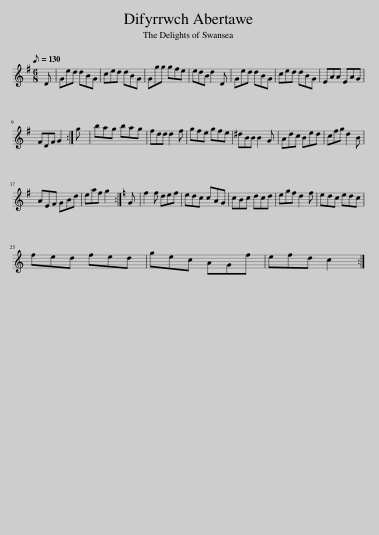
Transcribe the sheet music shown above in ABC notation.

X:1
L:1/8
Q:1/8=130
M:6/8
I:linebreak $
K:G
V:1 treble
V:1
 D | Ged dBG | ced dBG | Ggg gfe | edB d2 D | %5
 Ged dBG | ced dBG | EAA EAG |$ FDF G2 :| g | %10
 bag bag | fdd d2 f | gfe gfe | ^dBB B2 G | Adc Bed | %15
 cfg d2 B |$ AEF GBd | eaf g2 :|[K:C] G | f2 f def | %20
 edc cAG | cBc dcd | egf d2 f | edc edc |$ fed fed | %25
 gec AGf | efd c2 :| %27
